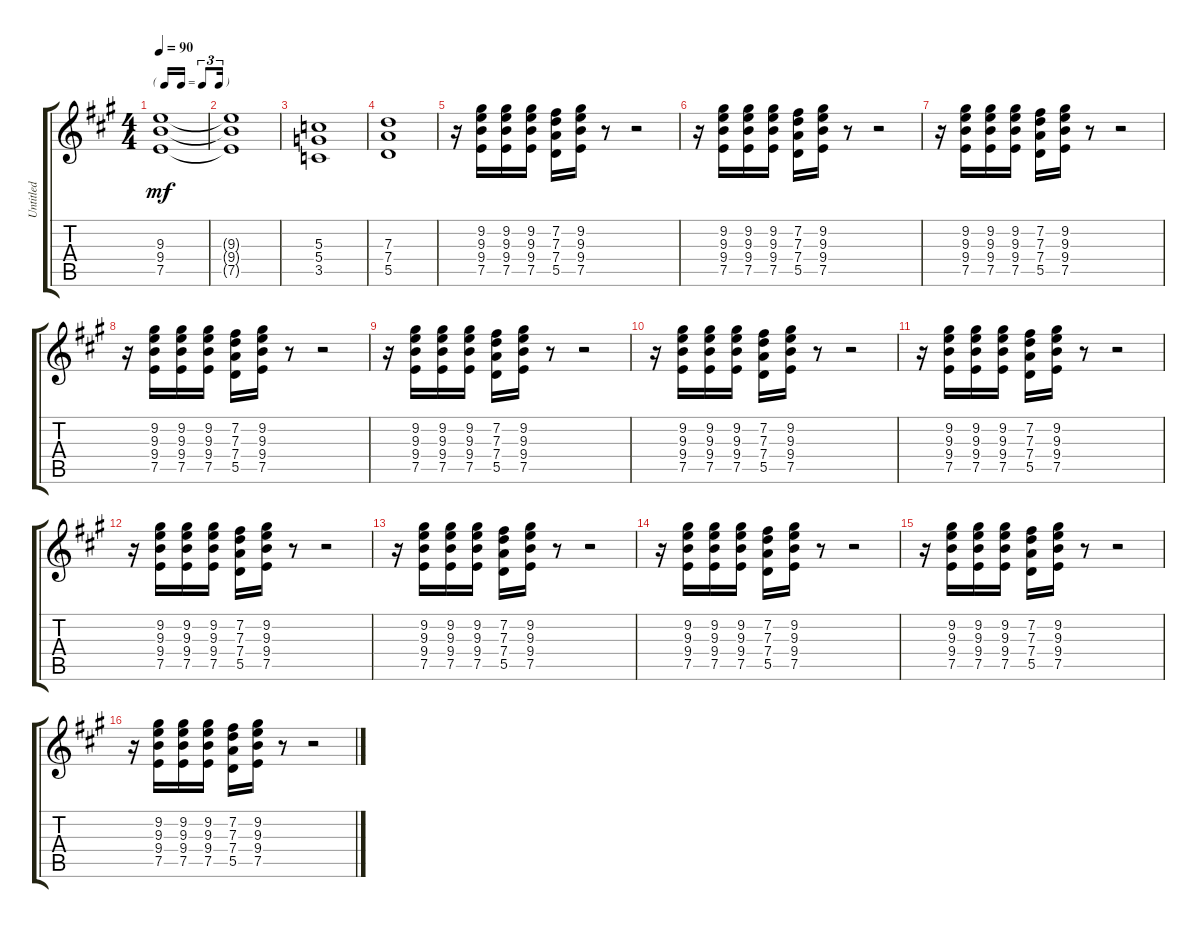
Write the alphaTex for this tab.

\track ("Untitled" "Untitled") {instrument distortionguitar}
\staff {score tabs}
\tuning (E4 B3 G3 D3 A2 E2) {hide}
\ts (4 4)
\tf triplet16th
\tempo 90
\clef g2
\ks a
(9.3 9.4 7.5).1{dy mf} |
(9.3{t} 9.4{t} 7.5{t}).1 |
(5.3 5.4 3.5).1 |
(7.3 7.4 5.5).1 |
r.16 (9.2 9.3 9.4 7.5).16 (9.2 9.3 9.4 7.5).16 (9.2 9.3 9.4 7.5).16 (7.2 7.3 7.4 5.5).16 (9.2 9.3 9.4 7.5).16 r.8 r.2 |
r.16 (9.2 9.3 9.4 7.5).16 (9.2 9.3 9.4 7.5).16 (9.2 9.3 9.4 7.5).16 (7.2 7.3 7.4 5.5).16 (9.2 9.3 9.4 7.5).16 r.8 r.2 |
r.16 (9.2 9.3 9.4 7.5).16 (9.2 9.3 9.4 7.5).16 (9.2 9.3 9.4 7.5).16 (7.2 7.3 7.4 5.5).16 (9.2 9.3 9.4 7.5).16 r.8 r.2 |
r.16 (9.2 9.3 9.4 7.5).16 (9.2 9.3 9.4 7.5).16 (9.2 9.3 9.4 7.5).16 (7.2 7.3 7.4 5.5).16 (9.2 9.3 9.4 7.5).16 r.8 r.2 |
r.16 (9.2 9.3 9.4 7.5).16 (9.2 9.3 9.4 7.5).16 (9.2 9.3 9.4 7.5).16 (7.2 7.3 7.4 5.5).16 (9.2 9.3 9.4 7.5).16 r.8 r.2 |
r.16 (9.2 9.3 9.4 7.5).16 (9.2 9.3 9.4 7.5).16 (9.2 9.3 9.4 7.5).16 (7.2 7.3 7.4 5.5).16 (9.2 9.3 9.4 7.5).16 r.8 r.2 |
r.16 (9.2 9.3 9.4 7.5).16 (9.2 9.3 9.4 7.5).16 (9.2 9.3 9.4 7.5).16 (7.2 7.3 7.4 5.5).16 (9.2 9.3 9.4 7.5).16 r.8 r.2 |
r.16 (9.2 9.3 9.4 7.5).16 (9.2 9.3 9.4 7.5).16 (9.2 9.3 9.4 7.5).16 (7.2 7.3 7.4 5.5).16 (9.2 9.3 9.4 7.5).16 r.8 r.2 |
r.16 (9.2 9.3 9.4 7.5).16 (9.2 9.3 9.4 7.5).16 (9.2 9.3 9.4 7.5).16 (7.2 7.3 7.4 5.5).16 (9.2 9.3 9.4 7.5).16 r.8 r.2 |
r.16 (9.2 9.3 9.4 7.5).16 (9.2 9.3 9.4 7.5).16 (9.2 9.3 9.4 7.5).16 (7.2 7.3 7.4 5.5).16 (9.2 9.3 9.4 7.5).16 r.8 r.2 |
r.16 (9.2 9.3 9.4 7.5).16 (9.2 9.3 9.4 7.5).16 (9.2 9.3 9.4 7.5).16 (7.2 7.3 7.4 5.5).16 (9.2 9.3 9.4 7.5).16 r.8 r.2 |
r.16 (9.2 9.3 9.4 7.5).16 (9.2 9.3 9.4 7.5).16 (9.2 9.3 9.4 7.5).16 (7.2 7.3 7.4 5.5).16 (9.2 9.3 9.4 7.5).16 r.8 r.2
